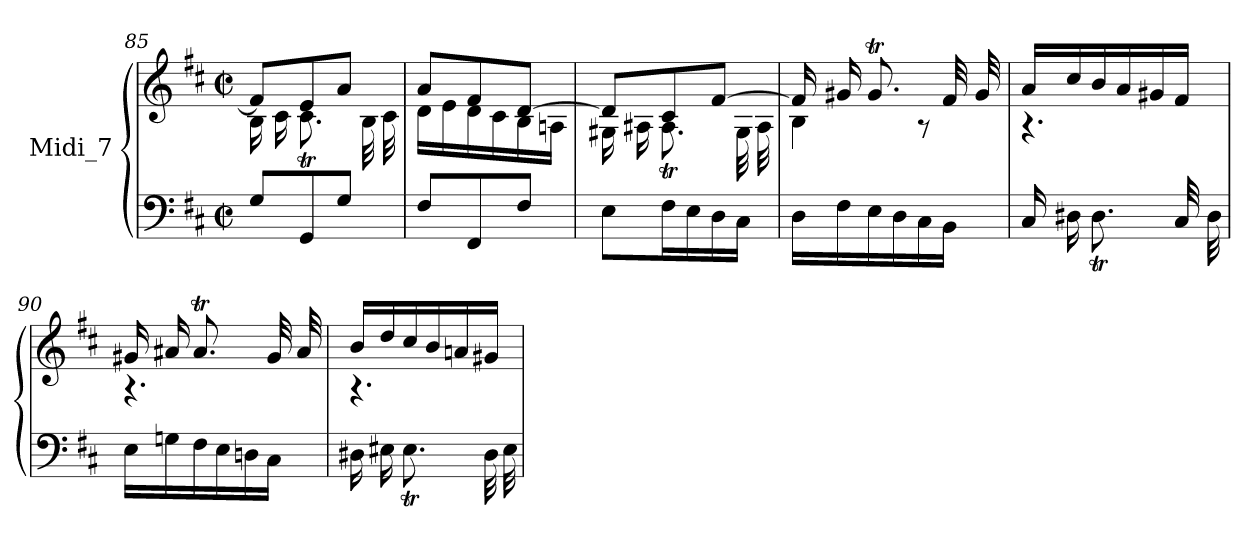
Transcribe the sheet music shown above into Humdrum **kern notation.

**kern	**kern
*part1	*part1
*staff2	*staff1
*I"Midi_7	*
*clefF4	*clefG2
*k[f#c#]	*k[f#c#]
*D:	*D:
*M2/2	*M2/2
*met(c|)	*met(c|)
=85	=85
*^	*^
4.ryy	8GL	8f#L]	16BLL
.	.	.	16c#
.	8GG	8e	8.c#t
.	8GJ	8aJ	.
.	.	.	32BLL
.	.	.	32c#JJJ
=86	=86	=86	=86
4.ryy	8F#L	8a/L	16dLL
.	.	.	16e
.	8FF#	8f#/	16d
.	.	.	16c#
.	8F#J	[8d/J	16B
.	.	.	16AnJJ
!!LO:LB:g=z	!!
=87	=87	=87	=87
4.ryy	8E\L	8dL]	16G#XLL
.	.	.	16A#X
.	16F#\L	8c#	8.A#t
.	16E\	.	.
.	16D\	[8f#J	.
.	16C#\JJ	.	32G#LL
.	.	.	32A#JJJ
=88	=88	=88	=88
4.ryy	16DLL	16f#/LL]	4B\
.	16F#	16g#X/	.
.	16E	8.g#t/	.
.	16D	.	.
.	16C#	.	8r
.	16BBJJ	32f#/LL	.
.	.	32g#/JJJ	.
=89	=89	=89	=89
4.ryy	16C#LL	16a/LL	4.r
.	16D#X	16cc#/	.
.	8.D#t	16b/	.
.	.	16a/	.
.	.	16g#X/	.
.	32C#LL	16f#/JJ	.
.	32D#JJJ	.	.
=90	=90	=90	=90
4.ryy	16E\LL	16g#XLL	4.r
.	16Gn\	16a#X	.
.	16F#\	8.a#t	.
.	16E\	.	.
.	16Dn\	.	.
.	16C#\JJ	32g#LL	.
.	.	32a#JJJ	.
=91	=91	=91	=91
4.ryy	16D#X\LL	16bLL	4.r
.	16E#X\	16dd	.
.	8.E#t\	16cc#	.
.	.	16b	.
.	.	16an	.
.	32D#\LL	16g#XJJ	.
.	32E#\JJJ	.	.
*v	*v	*	*
*	*v	*v
=	=
*-	*-
